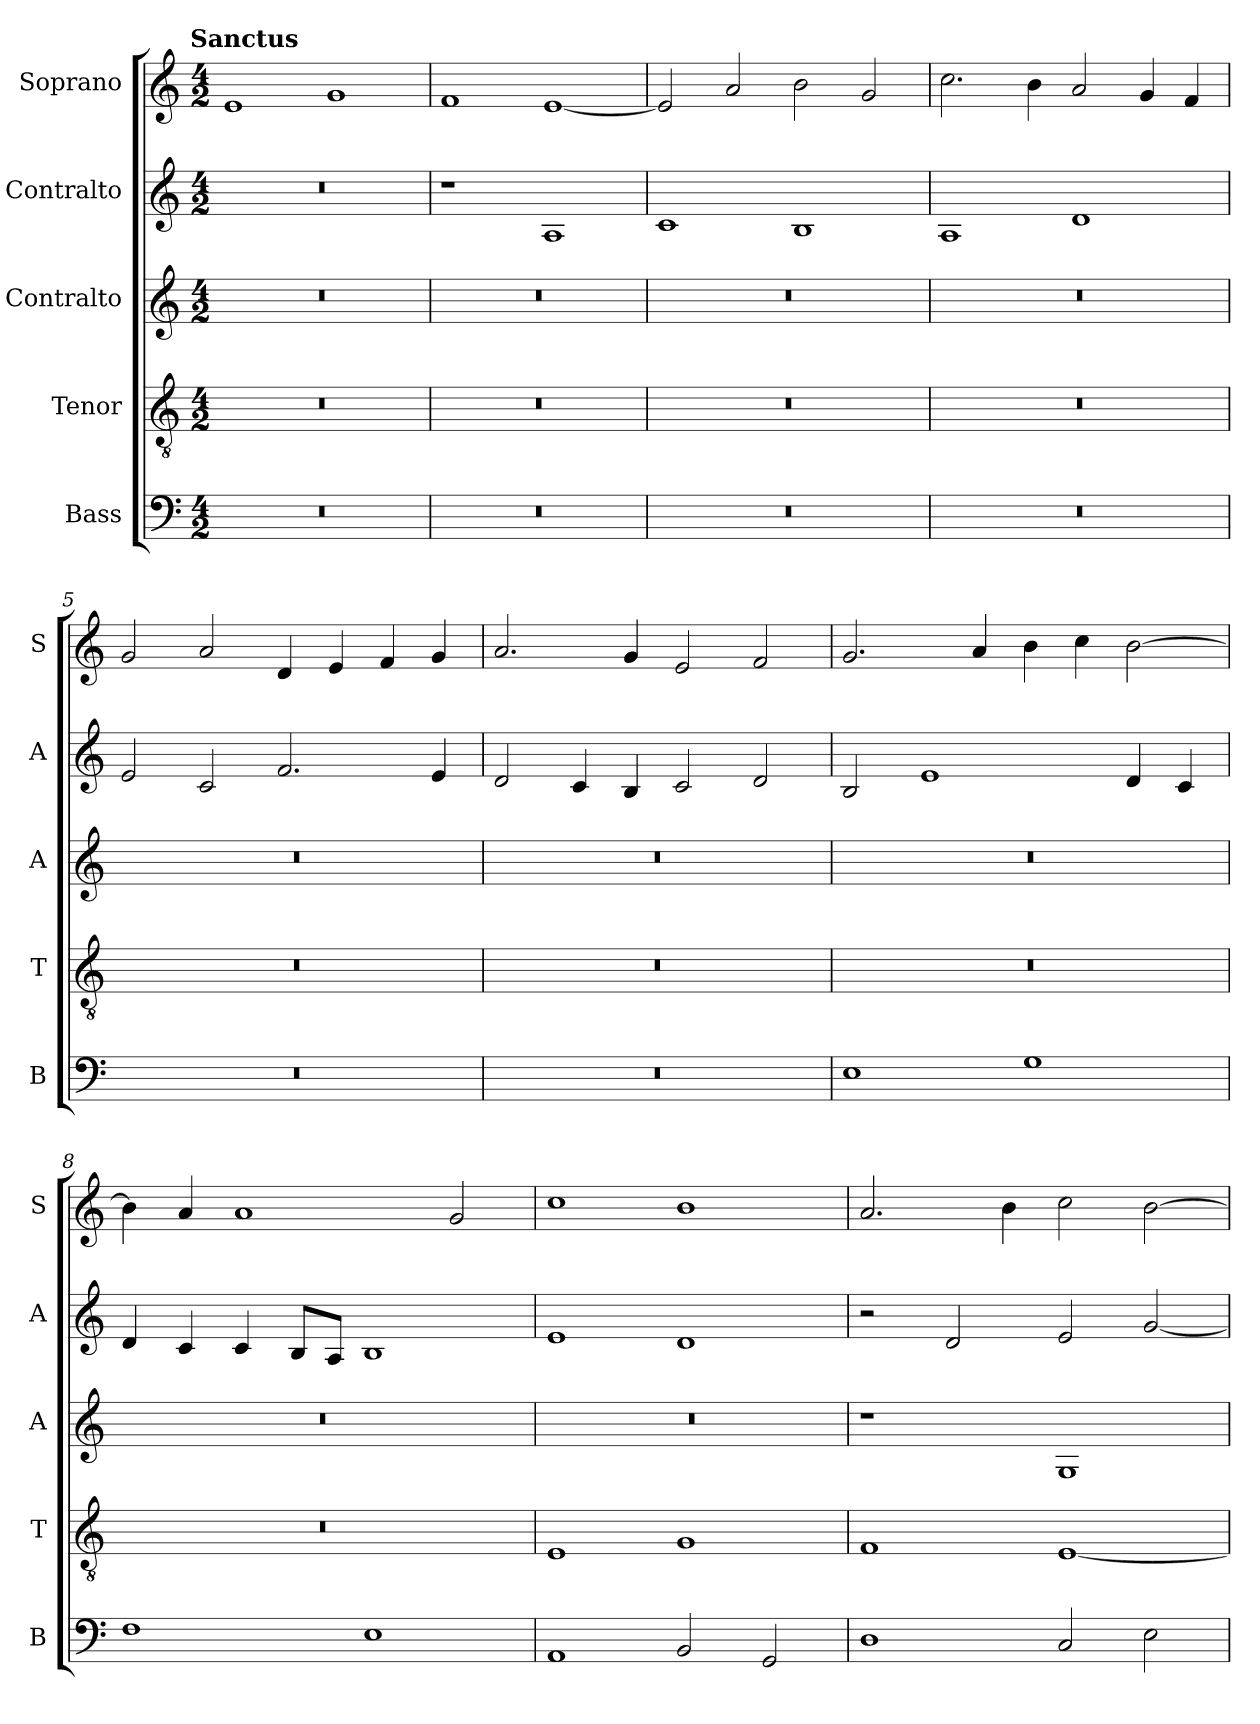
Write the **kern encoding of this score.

**kern	**kern	**kern	**kern	**kern
*part5	*part4	*part3	*part2	*part1
*staff5	*staff4	*staff3	*staff2	*staff1
*I"Bass	*I"Tenor	*I"Contralto	*I"Contralto	*I"Soprano
*I'B	*I'T	*I'A	*I'A	*I'S
*clefF4	*clefGv2	*clefG2	*clefG2	*clefG2
*k[]	*k[]	*k[]	*k[]	*k[]
*E:phr	*E:phr	*E:phr	*E:phr	*E:phr
!!LO:TX:omd:t=Sanctus
*M4/2	*M4/2	*M4/2	*M4/2	*M4/2
=1	=1	=1	=1	=1
0r	0r	0r	0r	1e
.	.	.	.	1g
=2	=2	=2	=2	=2
0r	0r	0r	1r	1f
.	.	.	1A	[1e
=3	=3	=3	=3	=3
0r	0r	0r	1c	2e]
.	.	.	.	2a
.	.	.	1B	2b
.	.	.	.	2g
=4	=4	=4	=4	=4
0r	0r	0r	1A	2.cc
.	.	.	.	4b
.	.	.	1d	2a
.	.	.	.	4g
.	.	.	.	4f
=5	=5	=5	=5	=5
0r	0r	0r	2e	2g
.	.	.	2c	2a
.	.	.	2.f	4d
.	.	.	.	4e
.	.	.	.	4f
.	.	.	4e	4g
=6	=6	=6	=6	=6
0r	0r	0r	2d	2.a
.	.	.	4c	.
.	.	.	4B	4g
.	.	.	2c	2e
.	.	.	2d	2f
=7	=7	=7	=7	=7
1E	0r	0r	2B	2.g
.	.	.	1e	.
.	.	.	.	4a
1G	.	.	.	4b
.	.	.	.	4cc
.	.	.	4d	[2b
.	.	.	4c	.
=8	=8	=8	=8	=8
1F	0r	0r	4d	4b]
.	.	.	4c	4a
.	.	.	4c	1a
.	.	.	8B/L	.
.	.	.	8A/J	.
1E	.	.	1B	.
.	.	.	.	2g
=9	=9	=9	=9	=9
1AA	1E	0r	1e	1cc
2BB	1G	.	1d	1b
2GG	.	.	.	.
=10	=10	=10	=10	=10
1D	1F	1r	2r	2.a
.	.	.	2d	.
.	.	.	.	4b
2C	[1E	1G	2e	2cc
2E	.	.	[2g	[2b
=	=	=	=	=
*-	*-	*-	*-	*-
